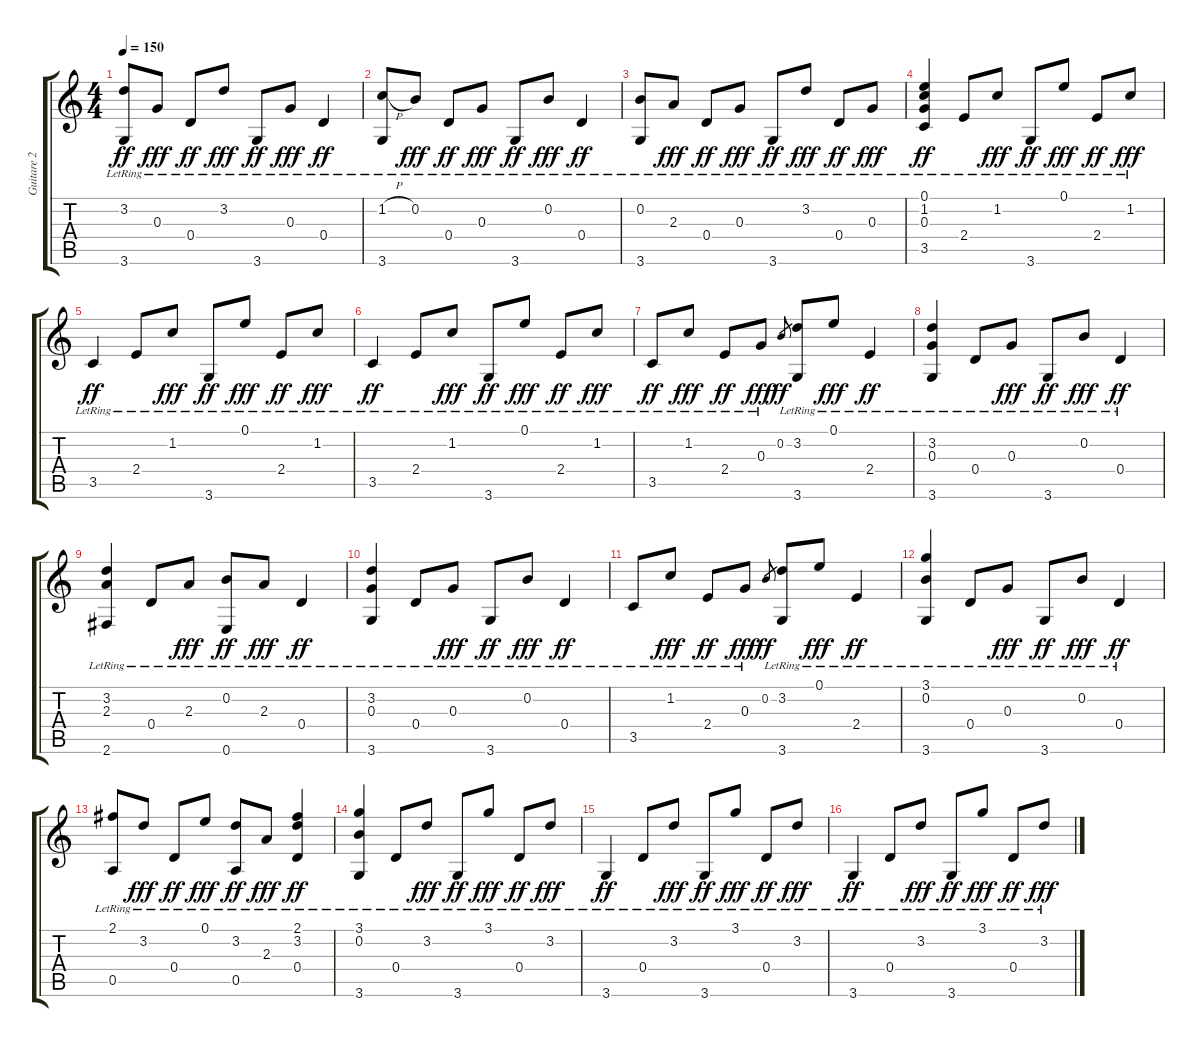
\track ("Guitare 2" "Guitare 2") {instrument acousticguitarnylon}
\staff {score tabs}
\tuning (E4 B3 G3 D3 A2 E2) {hide}
\ts (4 4)
\tempo 150
\clef g2
\ks c
(3.2{lr} 3.6{lr}).8{dy ff} 0.3{lr}.8{dy fff} 0.4{lr}.8{dy ff} 3.2{lr}.8{dy fff} 3.6{lr}.8{dy ff} 0.3{lr}.8{dy fff} 0.4{lr}.4{dy ff} |
(1.2{h} 3.6{lr}).8 0.2{lr}.8{dy fff} 0.4{lr}.8{dy ff} 0.3{lr}.8{dy fff} 3.6{lr}.8{dy ff} 0.2{lr}.8{dy fff} 0.4{lr}.4{dy ff} |
(0.2{lr} 3.6{lr}).8 2.3{lr}.8{dy fff} 0.4{lr}.8{dy ff} 0.3{lr}.8{dy fff} 3.6{lr}.8{dy ff} 3.2{lr}.8{dy fff} 0.4{lr}.8{dy ff} 0.3{lr}.8{dy fff} |
(0.1{lr} 1.2{lr} 0.3{lr} 3.5{lr}).4{dy ff} 2.4{lr}.8 1.2{lr}.8{dy fff} 3.6{lr}.8{dy ff} 0.1{lr}.8{dy fff} 2.4{lr}.8{dy ff} 1.2{lr}.8{dy fff} |
3.5{lr}.4{dy ff} 2.4{lr}.8 1.2{lr}.8{dy fff} 3.6{lr}.8{dy ff} 0.1{lr}.8{dy fff} 2.4{lr}.8{dy ff} 1.2{lr}.8{dy fff} |
3.5{lr}.4{dy ff} 2.4{lr}.8 1.2{lr}.8{dy fff} 3.6{lr}.8{dy ff} 0.1{lr}.8{dy fff} 2.4{lr}.8{dy ff} 1.2{lr}.8{dy fff} |
3.5{lr}.8{dy ff} 1.2{lr}.8{dy fff} 2.4{lr}.8{dy ff} 0.3{lr}.8{dy fff} 0.2.8{gr dy ff} (3.2 3.6{lr}).8 0.1{lr}.8{dy fff} 2.4{lr}.4{dy ff} |
(3.2{lr} 0.3{lr} 3.6{lr}).4 0.4{lr}.8 0.3{lr}.8{dy fff} 3.6{lr}.8{dy ff} 0.2{lr}.8{dy fff} 0.4{lr}.4{dy ff} |
(3.2{lr} 2.3{lr} 2.6{lr}).4 0.4{lr}.8 2.3{lr}.8{dy fff} (0.2{lr} 0.6{lr}).8{dy ff} 2.3{lr}.8{dy fff} 0.4{lr}.4{dy ff} |
(3.2{lr} 0.3{lr} 3.6{lr}).4 0.4{lr}.8 0.3{lr}.8{dy fff} 3.6{lr}.8{dy ff} 0.2{lr}.8{dy fff} 0.4{lr}.4{dy ff} |
3.5{lr}.8 1.2{lr}.8{dy fff} 2.4{lr}.8{dy ff} 0.3{lr}.8{dy fff} 0.2.8{gr dy ff} (3.2 3.6{lr}).8 0.1{lr}.8{dy fff} 2.4{lr}.4{dy ff} |
(3.1{lr} 0.2{lr} 3.6{lr}).4 0.4{lr}.8 0.3{lr}.8{dy fff} 3.6{lr}.8{dy ff} 0.2{lr}.8{dy fff} 0.4{lr}.4{dy ff} |
(2.1{lr} 0.5{lr}).8 3.2{lr}.8{dy fff} 0.4{lr}.8{dy ff} 0.1{lr}.8{dy fff} (3.2{lr} 0.5{lr}).8{dy ff} 2.3{lr}.8{dy fff} (2.1{lr} 3.2{lr} 0.4{lr}).4{dy ff} |
(3.1{lr} 0.2{lr} 3.6{lr}).4 0.4{lr}.8 3.2{lr}.8{dy fff} 3.6{lr}.8{dy ff} 3.1{lr}.8{dy fff} 0.4{lr}.8{dy ff} 3.2{lr}.8{dy fff} |
3.6{lr}.4{dy ff} 0.4{lr}.8 3.2{lr}.8{dy fff} 3.6{lr}.8{dy ff} 3.1{lr}.8{dy fff} 0.4{lr}.8{dy ff} 3.2{lr}.8{dy fff} |
3.6{lr}.4{dy ff} 0.4{lr}.8 3.2{lr}.8{dy fff} 3.6{lr}.8{dy ff} 3.1{lr}.8{dy fff} 0.4{lr}.8{dy ff} 3.2{lr}.8{dy fff}
